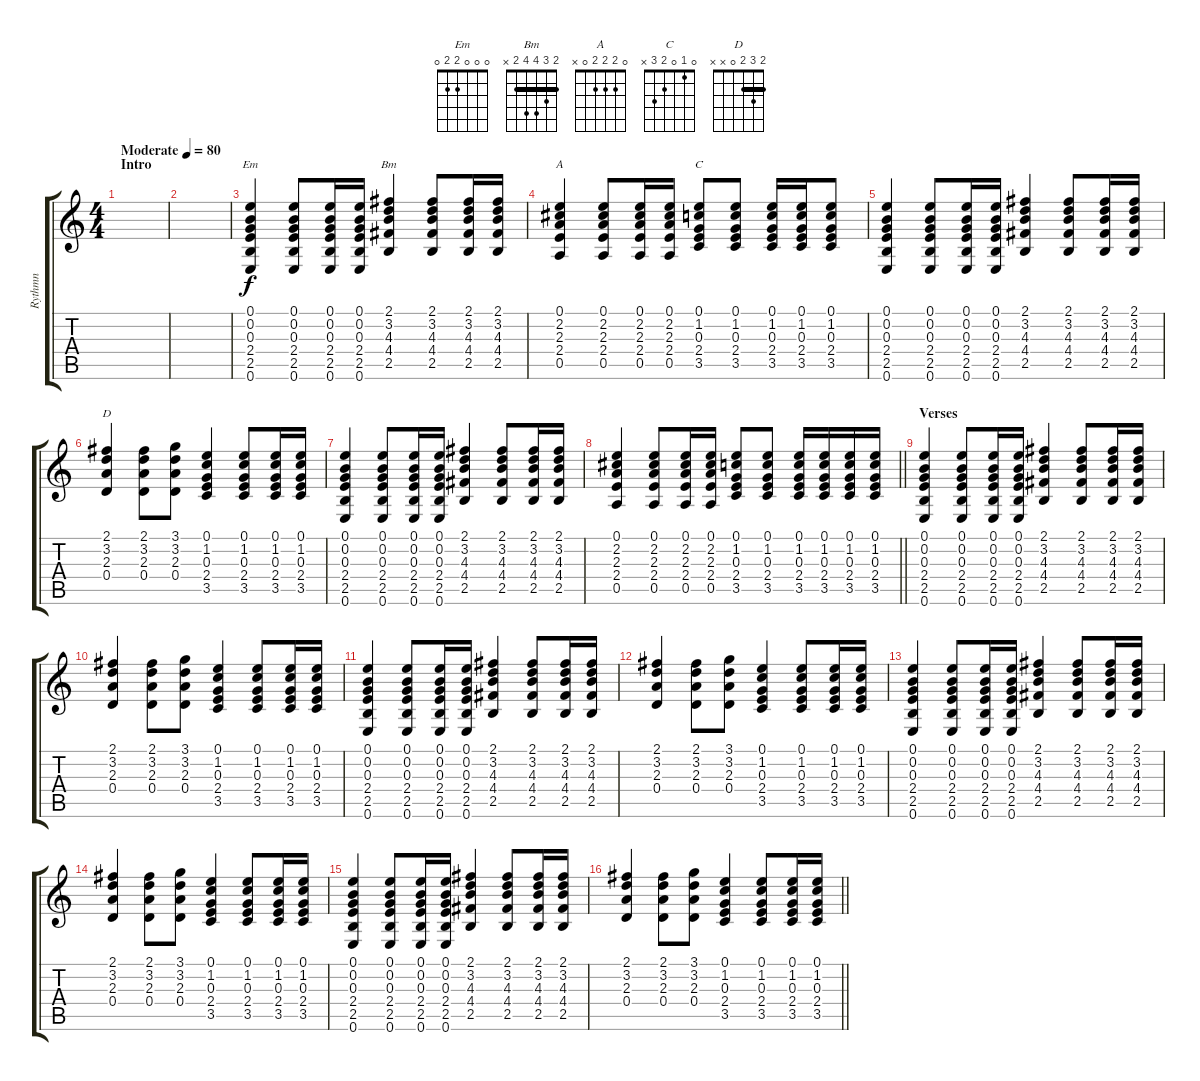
\track ("Rythmn" "Rythmn") {instrument electricguitarmuted}
\staff {score tabs}
\tuning (E4 B3 G3 D3 A2 E2) {hide}
\chord ("Em" 0 0 0 2 2 0)
\chord ("Bm" 2 3 4 4 2 x) {barre 2}
\chord ("A" 0 2 2 2 0 x)
\chord ("C" 0 1 0 2 3 x)
\chord ("D" 2 3 2 0 x x) {barre 2}
\ts (4 4)
\section ("" "Intro")
\tempo (80 "Moderate")
\clef g2
\ks c
|
|
(0.1 0.2 0.3 2.4 2.5 0.6).4{ch "Em"} (0.1 0.2 0.3 2.4 2.5 0.6).8 (0.1 0.2 0.3 2.4 2.5 0.6).16 (0.1 0.2 0.3 2.4 2.5 0.6).16 (2.1 3.2 4.3 4.4 2.5).4{ch "Bm"} (2.1 3.2 4.3 4.4 2.5).8 (2.1 3.2 4.3 4.4 2.5).16 (2.1 3.2 4.3 4.4 2.5).16 |
(0.1 2.2 2.3 2.4 0.5).4{ch "A"} (0.1 2.2 2.3 2.4 0.5).8 (0.1 2.2 2.3 2.4 0.5).16 (0.1 2.2 2.3 2.4 0.5).16 (0.1 1.2 0.3 2.4 3.5).8{ch "C"} (0.1 1.2 0.3 2.4 3.5).8 (0.1 1.2 0.3 2.4 3.5).16 (0.1 1.2 0.3 2.4 3.5).16 (0.1 1.2 0.3 2.4 3.5).8 |
(0.1 0.2 0.3 2.4 2.5 0.6).4 (0.1 0.2 0.3 2.4 2.5 0.6).8 (0.1 0.2 0.3 2.4 2.5 0.6).16 (0.1 0.2 0.3 2.4 2.5 0.6).16 (2.1 3.2 4.3 4.4 2.5).4 (2.1 3.2 4.3 4.4 2.5).8 (2.1 3.2 4.3 4.4 2.5).16 (2.1 3.2 4.3 4.4 2.5).16 |
(2.1 3.2 2.3 0.4).4{ch "D"} (2.1 3.2 2.3 0.4).8 (3.1 3.2 2.3 0.4).8 (0.1 1.2 0.3 2.4 3.5).4 (0.1 1.2 0.3 2.4 3.5).8 (0.1 1.2 0.3 2.4 3.5).16 (0.1 1.2 0.3 2.4 3.5).16 |
(0.1 0.2 0.3 2.4 2.5 0.6).4 (0.1 0.2 0.3 2.4 2.5 0.6).8 (0.1 0.2 0.3 2.4 2.5 0.6).16 (0.1 0.2 0.3 2.4 2.5 0.6).16 (2.1 3.2 4.3 4.4 2.5).4 (2.1 3.2 4.3 4.4 2.5).8 (2.1 3.2 4.3 4.4 2.5).16 (2.1 3.2 4.3 4.4 2.5).16 |
\barLineRight lightlight
(0.1 2.2 2.3 2.4 0.5).4 (0.1 2.2 2.3 2.4 0.5).8 (0.1 2.2 2.3 2.4 0.5).16 (0.1 2.2 2.3 2.4 0.5).16 (0.1 1.2 0.3 2.4 3.5).8 (0.1 1.2 0.3 2.4 3.5).8 (0.1 1.2 0.3 2.4 3.5).16 (0.1 1.2 0.3 2.4 3.5).16 (0.1 1.2 0.3 2.4 3.5).16 (0.1 1.2 0.3 2.4 3.5).16 |
\section ("" "Verses")
(0.1 0.2 0.3 2.4 2.5 0.6).4 (0.1 0.2 0.3 2.4 2.5 0.6).8 (0.1 0.2 0.3 2.4 2.5 0.6).16 (0.1 0.2 0.3 2.4 2.5 0.6).16 (2.1 3.2 4.3 4.4 2.5).4 (2.1 3.2 4.3 4.4 2.5).8 (2.1 3.2 4.3 4.4 2.5).16 (2.1 3.2 4.3 4.4 2.5).16 |
(2.1 3.2 2.3 0.4).4 (2.1 3.2 2.3 0.4).8 (3.1 3.2 2.3 0.4).8 (0.1 1.2 0.3 2.4 3.5).4 (0.1 1.2 0.3 2.4 3.5).8 (0.1 1.2 0.3 2.4 3.5).16 (0.1 1.2 0.3 2.4 3.5).16 |
(0.1 0.2 0.3 2.4 2.5 0.6).4 (0.1 0.2 0.3 2.4 2.5 0.6).8 (0.1 0.2 0.3 2.4 2.5 0.6).16 (0.1 0.2 0.3 2.4 2.5 0.6).16 (2.1 3.2 4.3 4.4 2.5).4 (2.1 3.2 4.3 4.4 2.5).8 (2.1 3.2 4.3 4.4 2.5).16 (2.1 3.2 4.3 4.4 2.5).16 |
(2.1 3.2 2.3 0.4).4 (2.1 3.2 2.3 0.4).8 (3.1 3.2 2.3 0.4).8 (0.1 1.2 0.3 2.4 3.5).4 (0.1 1.2 0.3 2.4 3.5).8 (0.1 1.2 0.3 2.4 3.5).16 (0.1 1.2 0.3 2.4 3.5).16 |
(0.1 0.2 0.3 2.4 2.5 0.6).4 (0.1 0.2 0.3 2.4 2.5 0.6).8 (0.1 0.2 0.3 2.4 2.5 0.6).16 (0.1 0.2 0.3 2.4 2.5 0.6).16 (2.1 3.2 4.3 4.4 2.5).4 (2.1 3.2 4.3 4.4 2.5).8 (2.1 3.2 4.3 4.4 2.5).16 (2.1 3.2 4.3 4.4 2.5).16 |
(2.1 3.2 2.3 0.4).4 (2.1 3.2 2.3 0.4).8 (3.1 3.2 2.3 0.4).8 (0.1 1.2 0.3 2.4 3.5).4 (0.1 1.2 0.3 2.4 3.5).8 (0.1 1.2 0.3 2.4 3.5).16 (0.1 1.2 0.3 2.4 3.5).16 |
(0.1 0.2 0.3 2.4 2.5 0.6).4 (0.1 0.2 0.3 2.4 2.5 0.6).8 (0.1 0.2 0.3 2.4 2.5 0.6).16 (0.1 0.2 0.3 2.4 2.5 0.6).16 (2.1 3.2 4.3 4.4 2.5).4 (2.1 3.2 4.3 4.4 2.5).8 (2.1 3.2 4.3 4.4 2.5).16 (2.1 3.2 4.3 4.4 2.5).16 |
\barLineRight lightlight
(2.1 3.2 2.3 0.4).4 (2.1 3.2 2.3 0.4).8 (3.1 3.2 2.3 0.4).8 (0.1 1.2 0.3 2.4 3.5).4 (0.1 1.2 0.3 2.4 3.5).8 (0.1 1.2 0.3 2.4 3.5).16 (0.1 1.2 0.3 2.4 3.5).16
